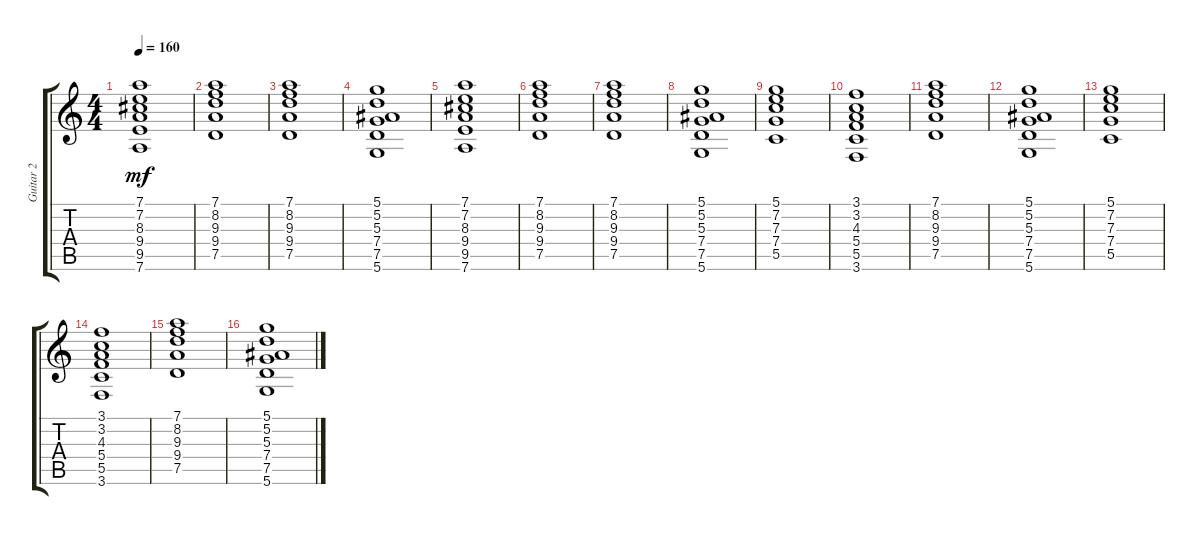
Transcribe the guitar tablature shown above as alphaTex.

\track ("Guitar 2" "Guitar 2") {instrument distortionguitar}
\staff {score tabs}
\tuning (D4 A3 F3 C3 G2 D2) {hide}
\ts (4 4)
\tempo 160
\clef g2
\ks c
(7.1 7.2 8.3 9.4 9.5 7.6).1{dy mf} |
(7.1 8.2 9.3 9.4 7.5).1 |
(7.1 8.2 9.3 9.4 7.5).1 |
(5.1 5.2 5.3 7.4 7.5 5.6).1 |
(7.1 7.2 8.3 9.4 9.5 7.6).1 |
(7.1 8.2 9.3 9.4 7.5).1 |
(7.1 8.2 9.3 9.4 7.5).1 |
(5.1 5.2 5.3 7.4 7.5 5.6).1 |
(5.1 7.2 7.3 7.4 5.5).1 |
(3.1 3.2 4.3 5.4 5.5 3.6).1 |
(7.1 8.2 9.3 9.4 7.5).1 |
(5.1 5.2 5.3 7.4 7.5 5.6).1 |
(5.1 7.2 7.3 7.4 5.5).1 |
(3.1 3.2 4.3 5.4 5.5 3.6).1 |
(7.1 8.2 9.3 9.4 7.5).1 |
(5.1 5.2 5.3 7.4 7.5 5.6).1
